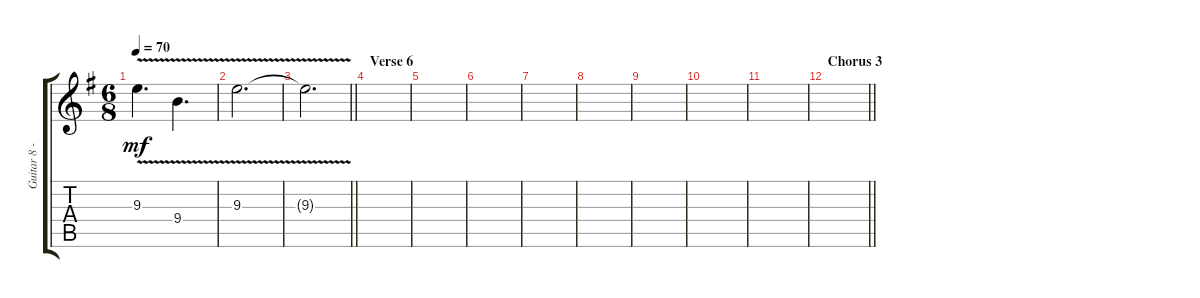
\track ("Guitar 8 - harm" "Guitar 8 -") {instrument distortionguitar}
\staff {score tabs}
\tuning (E4 B3 G3 D3 A2 E2) {hide}
\ts (6 8)
\tempo 70
\clef g2
\ks g
9.3{v t}.4{d dy mf} 9.4{v}.4{d} |
9.3{v}.2{d} |
\barLineRight lightlight
9.3{v t}.2{d} |
\section ("" "Verse 6")
|
|
|
|
|
|
|
|
\section ("" "Chorus 3")
\barLineRight lightlight
